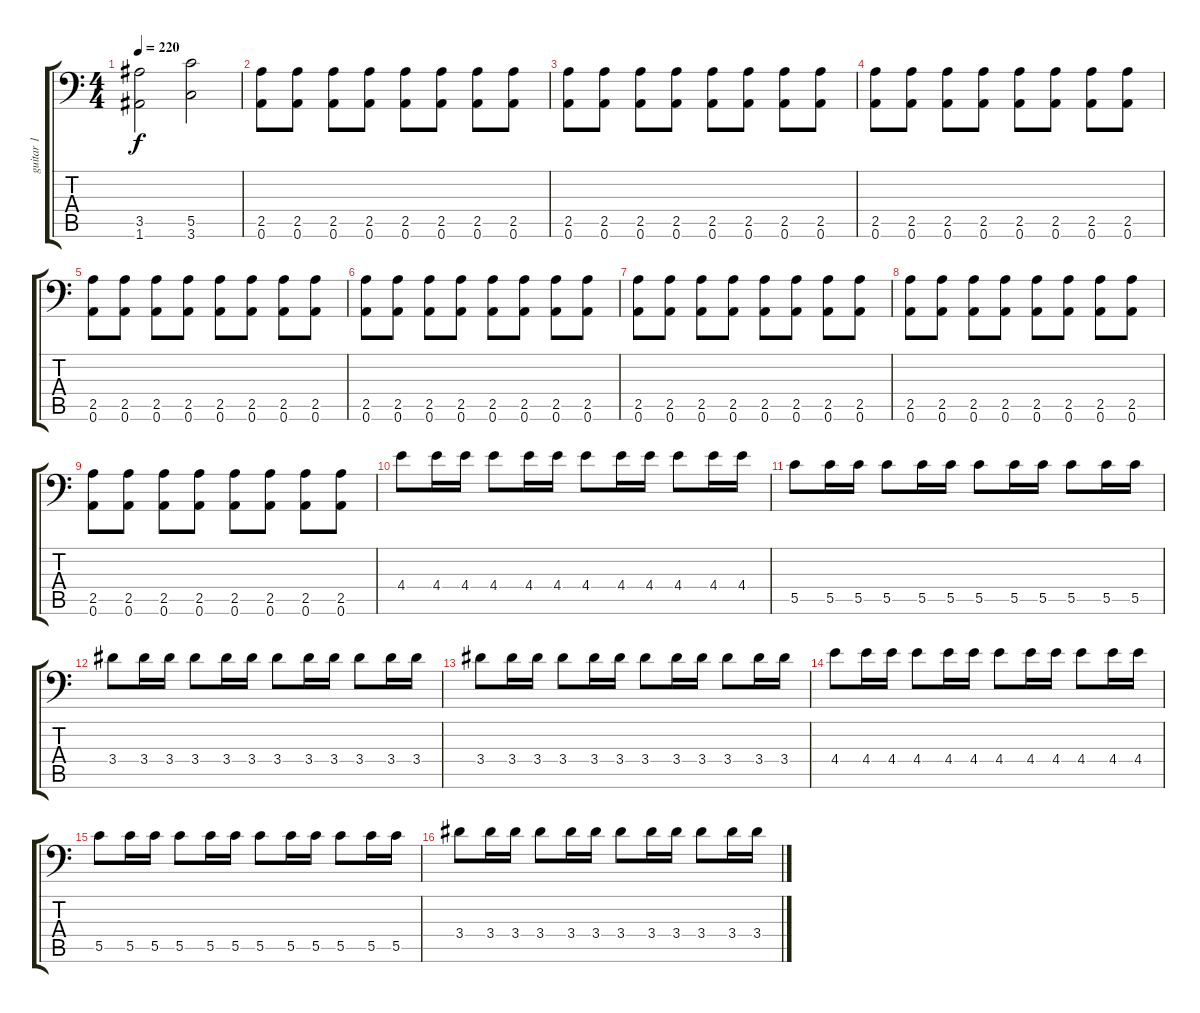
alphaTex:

\track ("guitar 1" "guitar 1") {instrument distortionguitar}
\staff {score tabs}
\tuning (D4 A3 F3 C3 G2 A1) {hide}
\ts (4 4)
\tempo 220
\clef f4
\ks c
(3.5 1.6).2{dy f} (5.5 3.6).2 |
(2.5 0.6).8 (2.5 0.6).8 (2.5 0.6).8 (2.5 0.6).8 (2.5 0.6).8 (2.5 0.6).8 (2.5 0.6).8 (2.5 0.6).8 |
(2.5 0.6).8 (2.5 0.6).8 (2.5 0.6).8 (2.5 0.6).8 (2.5 0.6).8 (2.5 0.6).8 (2.5 0.6).8 (2.5 0.6).8 |
(2.5 0.6).8 (2.5 0.6).8 (2.5 0.6).8 (2.5 0.6).8 (2.5 0.6).8 (2.5 0.6).8 (2.5 0.6).8 (2.5 0.6).8 |
(2.5 0.6).8 (2.5 0.6).8 (2.5 0.6).8 (2.5 0.6).8 (2.5 0.6).8 (2.5 0.6).8 (2.5 0.6).8 (2.5 0.6).8 |
(2.5 0.6).8 (2.5 0.6).8 (2.5 0.6).8 (2.5 0.6).8 (2.5 0.6).8 (2.5 0.6).8 (2.5 0.6).8 (2.5 0.6).8 |
(2.5 0.6).8 (2.5 0.6).8 (2.5 0.6).8 (2.5 0.6).8 (2.5 0.6).8 (2.5 0.6).8 (2.5 0.6).8 (2.5 0.6).8 |
(2.5 0.6).8 (2.5 0.6).8 (2.5 0.6).8 (2.5 0.6).8 (2.5 0.6).8 (2.5 0.6).8 (2.5 0.6).8 (2.5 0.6).8 |
(2.5 0.6).8 (2.5 0.6).8 (2.5 0.6).8 (2.5 0.6).8 (2.5 0.6).8 (2.5 0.6).8 (2.5 0.6).8 (2.5 0.6).8 |
4.4.8 4.4.16 4.4.16 4.4.8 4.4.16 4.4.16 4.4.8 4.4.16 4.4.16 4.4.8 4.4.16 4.4.16 |
5.5.8 5.5.16 5.5.16 5.5.8 5.5.16 5.5.16 5.5.8 5.5.16 5.5.16 5.5.8 5.5.16 5.5.16 |
3.4.8 3.4.16 3.4.16 3.4.8 3.4.16 3.4.16 3.4.8 3.4.16 3.4.16 3.4.8 3.4.16 3.4.16 |
3.4.8 3.4.16 3.4.16 3.4.8 3.4.16 3.4.16 3.4.8 3.4.16 3.4.16 3.4.8 3.4.16 3.4.16 |
4.4.8 4.4.16 4.4.16 4.4.8 4.4.16 4.4.16 4.4.8 4.4.16 4.4.16 4.4.8 4.4.16 4.4.16 |
5.5.8 5.5.16 5.5.16 5.5.8 5.5.16 5.5.16 5.5.8 5.5.16 5.5.16 5.5.8 5.5.16 5.5.16 |
3.4.8 3.4.16 3.4.16 3.4.8 3.4.16 3.4.16 3.4.8 3.4.16 3.4.16 3.4.8 3.4.16 3.4.16
